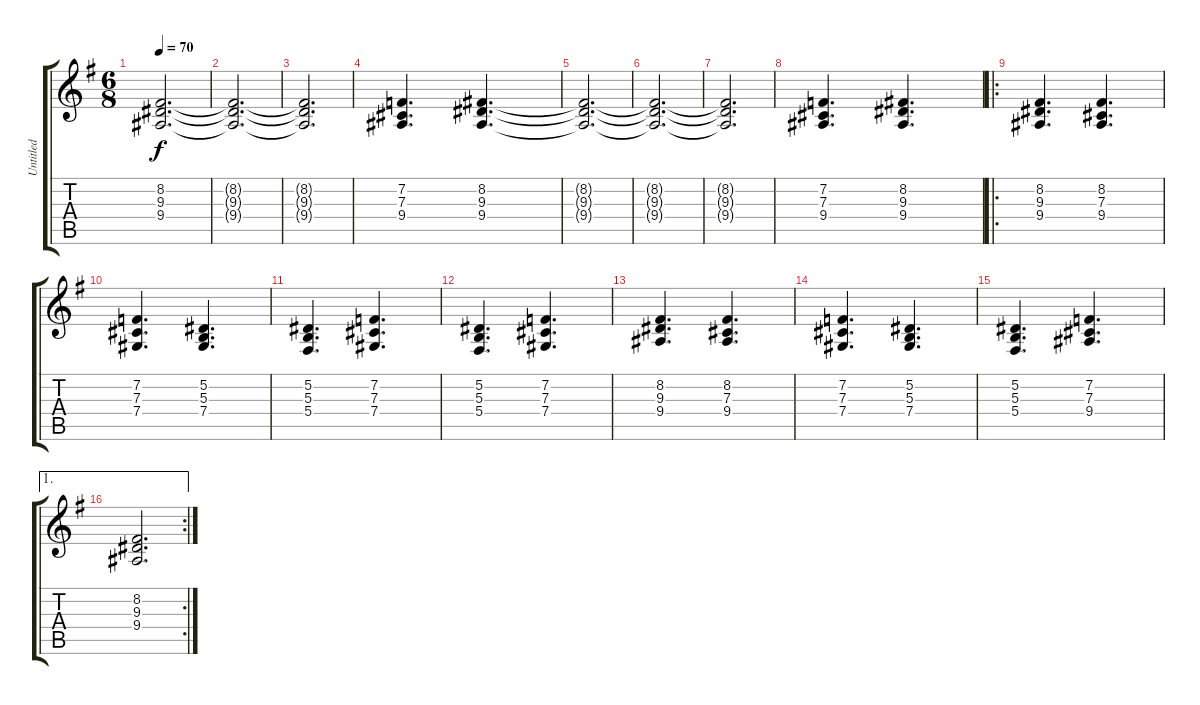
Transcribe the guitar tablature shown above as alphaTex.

\track ("Untitled" "Untitled") {instrument stringensemble1}
\staff {score tabs}
\tuning (Eb4 Bb3 Gb3 Db3 Ab2 Eb2) {hide}
\ts (6 8)
\tempo 70
\clef g2
\ks g
(8.2 9.3 9.4).2{d dy f instrument stringensemble1} |
(8.2{t} 9.3{t} 9.4{t}).2{d} |
(8.2{t} 9.3{t} 9.4{t}).2{d} |
(7.2 7.3 9.4).4{d beam merge} (8.2 9.3 9.4).4{d} |
(8.2{t} 9.3{t} 9.4{t}).2{d} |
(8.2{t} 9.3{t} 9.4{t}).2{d} |
(8.2{t} 9.3{t} 9.4{t}).2{d} |
(7.2 7.3 9.4).4{d} (8.2 9.3 9.4).4{d} |
\ro
(8.2 9.3 9.4).4{d} (8.2 7.3 9.4).4{d} |
(7.2 7.3 7.4).4{d beam merge} (5.2 5.3 7.4).4{d} |
(5.2 5.3 5.4).4{d beam merge} (7.2 7.3 7.4).4{d} |
(5.2 5.3 5.4).4{d} (7.2 7.3 7.4).4{d} |
(8.2 9.3 9.4).4{d beam merge} (8.2 7.3 9.4).4{d} |
(7.2 7.3 7.4).4{d beam merge} (5.2 5.3 7.4).4{d} |
(5.2 5.3 5.4).4{d} (7.2 7.3 9.4).4{d} |
\ae 1
\rc 2
(8.2 9.3 9.4).2{d}
